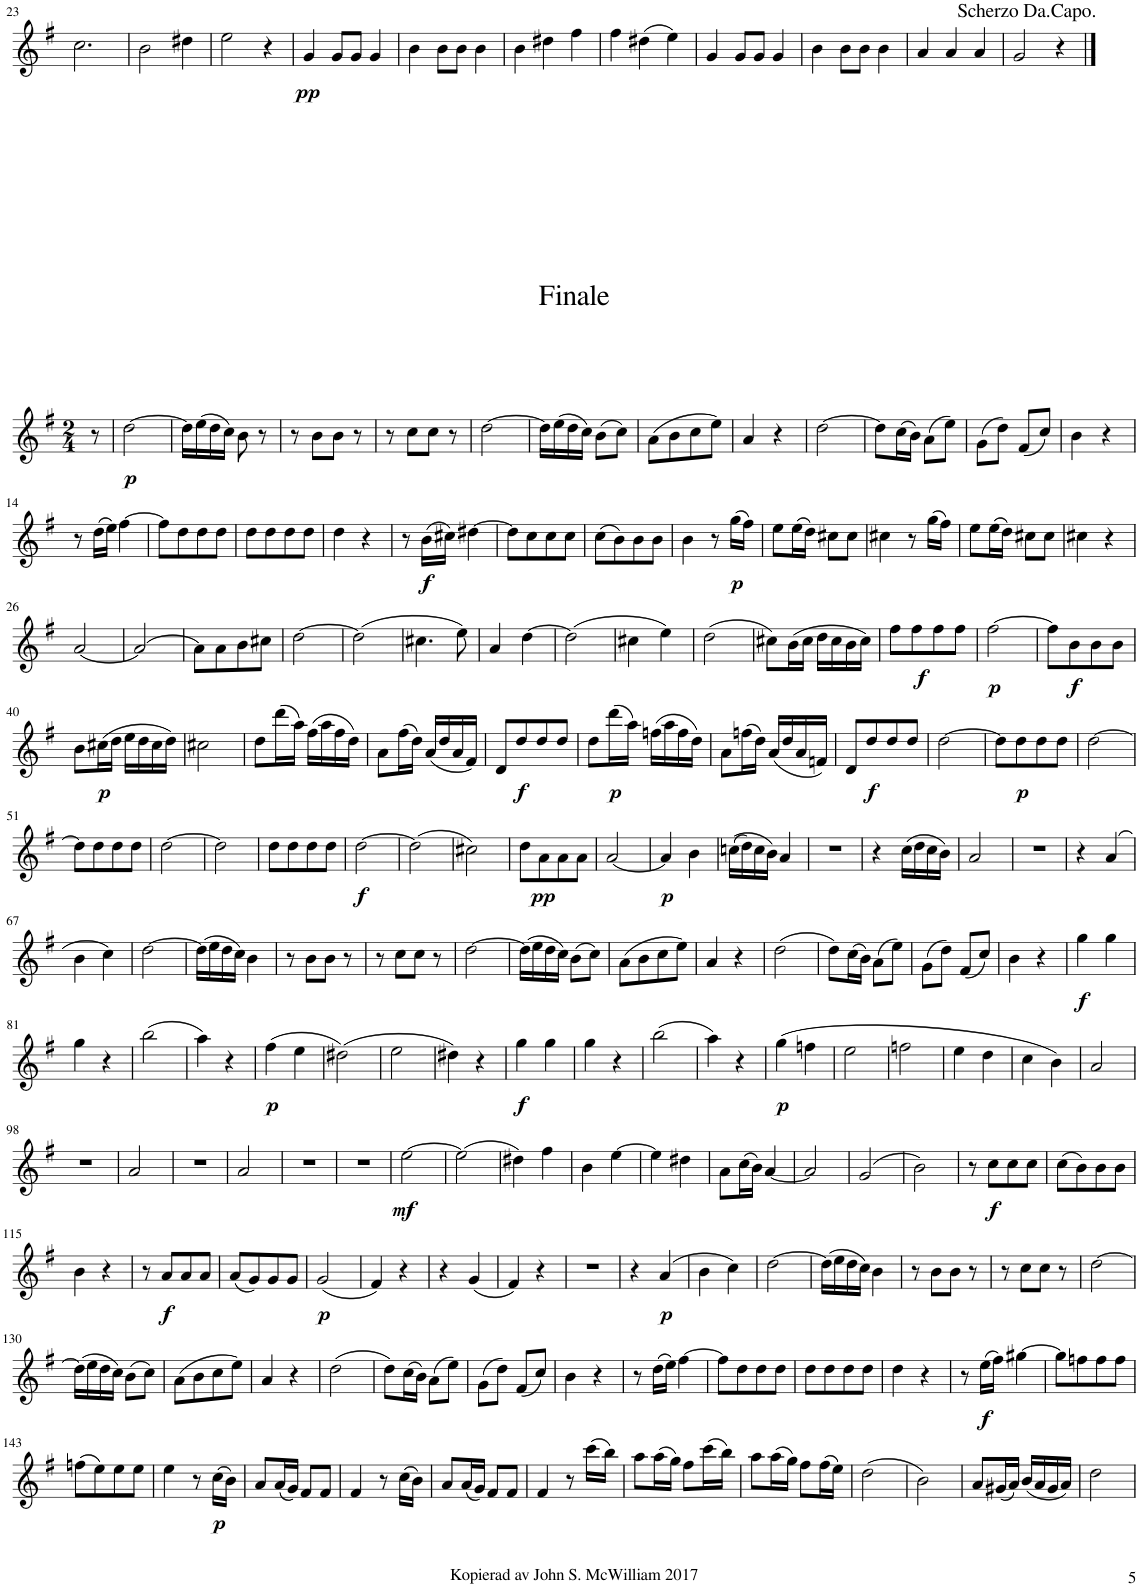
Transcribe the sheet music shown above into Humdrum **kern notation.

**kern	**dynam
*part1	*part1
*staff1	*staff1
*I"Piano	*
*I'Pno.	*
!!LO:PB:g=z
*clefG2	*
*k[f#]	*
*M3/4	*
=23	=23
2.cc\	.
=24	=24
2b\	.
4dd#X\	.
=25	=25
2ee\	.
4r	.
=26	=26
!	!LO:DY:b
4g/	pp
8g/L	.
8g/J	.
4g/	.
=27	=27
4b\	.
8b\L	.
8b\J	.
4b\	.
=28	=28
4b\	.
4dd#X\	.
4ff#\	.
=29	=29
4ff#\	.
(4dd#X\	.
4ee\)	.
=30	=30
4g/	.
8g/L	.
8g/J	.
4g/	.
=31	=31
4b\	.
8b\L	.
8b\J	.
4b\	.
=32	=32
4a/	.
4a/	.
4a/	.
=33	=33
2g/	.
4r	.
!LO:TX:a:t=Scherzo Da.Capo.	!
!!LO:LB:g=z
==1	==1
*k[f#]	*
*M2/4	*
8r	.
=2	=2
!	!LO:DY:b
[2dd\	p
=3	=3
16dd\LL]	.
(16ee\	.
16dd\	.
16cc\JJ)	.
8b\	.
8r	.
=4	=4
8r	.
8b\L	.
8b\J	.
8r	.
=5	=5
8r	.
8cc\L	.
8cc\J	.
8r	.
=6	=6
[2dd\	.
=7	=7
16dd\LL]	.
(16ee\	.
16dd\	.
16cc\JJ)	.
(8b\L	.
8cc\J)	.
=8	=8
(8a\L	.
8b\	.
8cc\	.
8ee\J)	.
=9	=9
4a/	.
4r	.
=10	=10
[2dd\	.
=11	=11
8dd\L]	.
(16cc\L	.
16b\JJ)	.
(8a\L	.
8ee\J)	.
=12	=12
(8g\L	.
8dd\J)	.
(8f#/L	.
8cc/J)	.
=13	=13
4b\	.
4r	.
!!LO:LB:g=z
=14	=14
8r	.
(16dd\LL	.
16ee\JJ)	.
[4ff#\	.
=15	=15
8ff#\L]	.
8dd\	.
8dd\	.
8dd\J	.
=16	=16
8dd\L	.
8dd\	.
8dd\	.
8dd\J	.
=17	=17
4dd\	.
4r	.
=18	=18
8r	.
!	!LO:DY:b
(16b\LL	f
16cc#X\JJ)	.
[4dd#X\	.
=19	=19
8dd#\L]	.
8cc\	.
8cc\	.
8cc\J	.
=20	=20
(8cc\L	.
8b\)	.
8b\	.
8b\J	.
=21	=21
4b\	.
8r	.
!	!LO:DY:b
(16gg\LL	p
16ff#\JJ)	.
=22	=22
8ee\L	.
(16ee\L	.
16dd\JJ)	.
8cc#X\L	.
8cc#\J	.
=23	=23
4cc#X\	.
8r	.
(16gg\LL	.
16ff#\JJ)	.
=24	=24
8ee\L	.
(16ee\L	.
16dd\JJ)	.
8cc#X\L	.
8cc#\J	.
=25	=25
4cc#X\	.
4r	.
!!LO:LB:g=z
=26	=26
[2a/	.
=27	=27
2a/_	.
=28	=28
8a\L]	.
8a\	.
8b\	.
8cc#X\J	.
=29	=29
[2dd\	.
=30	=30
(2dd\]	.
=31	=31
4.cc#X\	.
8ee\)	.
=32	=32
4a/	.
[4dd\	.
=33	=33
(2dd\]	.
=34	=34
4cc#X\	.
4ee\)	.
=35	=35
(2dd\	.
=36	=36
8cc#X\L)	.
(16b\L	.
16cc#\JJ	.
16dd\LL	.
16cc#\	.
16b\	.
16cc#\JJ)	.
=37	=37
8ff#\L	.
!	!LO:DY:b
8ff#\	f
8ff#\	.
8ff#\J	.
=38	=38
!	!LO:DY:b
[2ff#\	p
=39	=39
8ff#\L]	.
!	!LO:DY:b
8b\	f
8b\	.
8b\J	.
!!LO:LB:g=z
=40	=40
8b\L	.
!	!LO:DY:b
(16cc#X\L	p
16dd\JJ	.
16ee\LL	.
16dd\	.
16cc#\	.
16dd\JJ)	.
=41	=41
2cc#X\	.
=42	=42
8dd\L	.
(16ddd\L	.
16aa\JJ)	.
(16ff#\LL	.
16aa\	.
16ff#\	.
16dd\JJ)	.
=43	=43
8a\L	.
(16ff#\L	.
16dd\JJ)	.
(16a/LL	.
16dd/	.
16a/	.
16f#/JJ)	.
=44	=44
8d/L	.
!	!LO:DY:b
8dd/	f
8dd/	.
8dd/J	.
=45	=45
8dd\L	.
!	!LO:DY:b
(16ddd\L	p
16aa\JJ)	.
(16ffn\LL	.
16aa\	.
16ff\	.
16dd\JJ)	.
=46	=46
8a\L	.
(16ffn\L	.
16dd\JJ)	.
(16a/LL	.
16dd/	.
16a/	.
16fn/JJ)	.
=47	=47
8d/L	.
!	!LO:DY:b
8dd/	f
8dd/	.
8dd/J	.
=48	=48
[2dd\	.
=49	=49
8dd\L]	.
!	!LO:DY:b
8dd\	p
8dd\	.
8dd\J	.
=50	=50
[2dd\	.
!!LO:LB:g=z
=51	=51
8dd\L]	.
8dd\	.
8dd\	.
8dd\J	.
=52	=52
[2dd\	.
=53	=53
2dd\]	.
=54	=54
8dd\L	.
8dd\	.
8dd\	.
8dd\J	.
=55	=55
!	!LO:DY:b
[2dd\	f
=56	=56
(2dd\]	.
=57	=57
2cc#X\)	.
=58	=58
8dd\L	.
!	!LO:DY:b
8a\	pp
8a\	.
8a\J	.
=59	=59
[2a/	.
=60	=60
!	!LO:DY:b
4a/]	p
4b\	.
=61	=61
((16ccn\LL	.
16dd\)	.
16cc\	.
16b\JJ)	.
4a/	.
=62	=62
2r	.
=63	=63
4r	.
(16cc\LL	.
16dd\	.
16cc\	.
16b\JJ)	.
=64	=64
2a/	.
=65	=65
2r	.
=66	=66
4r	.
(4a/	.
!!LO:LB:g=z
=67	=67
4b\	.
4cc\)	.
=68	=68
[2dd\	.
=69	=69
(16dd\LL]	.
16ee\	.
16dd\	.
16cc\JJ)	.
4b\	.
=70	=70
8r	.
8b\L	.
8b\J	.
8r	.
=71	=71
8r	.
8cc\L	.
8cc\J	.
8r	.
=72	=72
[2dd\	.
=73	=73
(16dd\LL]	.
16ee\	.
16dd\	.
16cc\JJ)	.
(8b\L	.
8cc\J)	.
=74	=74
(8a\L	.
8b\	.
8cc\	.
8ee\J)	.
=75	=75
4a/	.
4r	.
=76	=76
(2dd\	.
=77	=77
8dd\L)	.
(16cc\L	.
16b\JJ)	.
(8a\L	.
8ee\J)	.
=78	=78
(8g\L	.
8dd\J)	.
(8f#/L	.
8cc/J)	.
=79	=79
4b\	.
4r	.
=80	=80
!	!LO:DY:b
4gg\	f
4gg\	.
!!LO:LB:g=z
=81	=81
4gg\	.
4r	.
=82	=82
(2bb\	.
=83	=83
4aa\)	.
4r	.
=84	=84
!	!LO:DY:b
(4ff#\	p
4ee\	.
=85	=85
(2dd#X\)	.
=86	=86
2ee\	.
=87	=87
4dd#X\)	.
4r	.
=88	=88
!	!LO:DY:b
4gg\	f
4gg\	.
=89	=89
4gg\	.
4r	.
=90	=90
(2bb\	.
=91	=91
4aa\)	.
4r	.
=92	=92
!	!LO:DY:b
(4gg\	p
4ffn\	.
=93	=93
2ee\	.
=94	=94
2ffn\	.
=95	=95
4ee\	.
4dd\	.
=96	=96
4cc\	.
4b\)	.
=97	=97
2a/	.
!!LO:LB:g=z
=98	=98
2r	.
=99	=99
2a/	.
=100	=100
2r	.
=101	=101
2a/	.
=102	=102
2r	.
=103	=103
2r	.
=104	=104
!	!LO:DY:b
[2ee\	mf
=105	=105
(2ee\]	.
=106	=106
4dd#X\)	.
4ff#\	.
=107	=107
4b\	.
[4ee\	.
=108	=108
4ee\]	.
4dd#X\	.
=109	=109
8a\L	.
(16cc\L	.
16b\JJ)	.
[4a/	.
=110	=110
2a/]	.
=111	=111
(2g/	.
=112	=112
2b\)	.
=113	=113
8r	.
!	!LO:DY:b
8cc\L	f
8cc\	.
8cc\J	.
=114	=114
(8cc\L	.
8b\)	.
8b\	.
8b\J	.
!!LO:LB:g=z
=115	=115
4b\	.
4r	.
=116	=116
8r	.
!	!LO:DY:b
8a/L	f
8a/	.
8a/J	.
=117	=117
(8a/L	.
8g/)	.
8g/	.
8g/J	.
=118	=118
!	!LO:DY:b
(2g/	p
=119	=119
4f#/)	.
4r	.
=120	=120
4r	.
(4g/	.
=121	=121
4f#/)	.
4r	.
=122	=122
2r	.
=123	=123
4r	.
!	!LO:DY:b
(4a/	p
=124	=124
4b\	.
4cc\)	.
=125	=125
[2dd\	.
=126	=126
(16dd\LL]	.
16ee\	.
16dd\	.
16cc\JJ)	.
4b\	.
=127	=127
8r	.
8b\L	.
8b\J	.
8r	.
=128	=128
8r	.
8cc\L	.
8cc\J	.
8r	.
=129	=129
[2dd\	.
!!LO:LB:g=z
=130	=130
(16dd\LL]	.
16ee\	.
16dd\	.
16cc\JJ)	.
(8b\L	.
8cc\J)	.
=131	=131
(8a\L	.
8b\	.
8cc\	.
8ee\J)	.
=132	=132
4a/	.
4r	.
=133	=133
(2dd\	.
=134	=134
8dd\L)	.
(16cc\L	.
16b\JJ)	.
(8a\L	.
8ee\J)	.
=135	=135
(8g\L	.
8dd\J)	.
(8f#/L	.
8cc/J)	.
=136	=136
4b\	.
4r	.
=137	=137
8r	.
(16dd\LL	.
16ee\JJ)	.
[4ff#\	.
=138	=138
8ff#\L]	.
8dd\	.
8dd\	.
8dd\J	.
=139	=139
8dd\L	.
8dd\	.
8dd\	.
8dd\J	.
=140	=140
4dd\	.
4r	.
=141	=141
8r	.
!	!LO:DY:b
(16ee\LL	f
16ff#\JJ)	.
[4gg#X\	.
=142	=142
8gg#\L]	.
8ffn\	.
8ff\	.
8ff\J	.
!!LO:LB:g=z
=143	=143
(8ffn\L	.
8ee\)	.
8ee\	.
8ee\J	.
=144	=144
4ee\	.
8r	.
!	!LO:DY:b
(16cc\LL	p
16b\JJ)	.
=145	=145
8a/L	.
(16a/L	.
16g/JJ)	.
8f#/L	.
8f#/J	.
=146	=146
4f#/	.
8r	.
(16cc\LL	.
16b\JJ)	.
=147	=147
8a/L	.
(16a/L	.
16g/JJ)	.
8f#/L	.
8f#/J	.
=148	=148
4f#/	.
8r	.
(16ccc\LL	.
16bb\JJ)	.
=149	=149
8aa\L	.
(16aa\L	.
16gg\JJ)	.
8ff#\L	.
(16ccc\L	.
16bb\JJ)	.
=150	=150
8aa\L	.
(16aa\L	.
16gg\JJ)	.
8ff#\L	.
(16ff#\L	.
16ee\JJ)	.
=151	=151
(2dd\	.
=152	=152
2b\)	.
=153	=153
8a/L	.
(16g#X/L	.
16a/JJ)	.
(16b/LL	.
16a/	.
16g#/	.
16a/JJ)	.
=154	=154
2dd\	.
=	=
*-	*-
